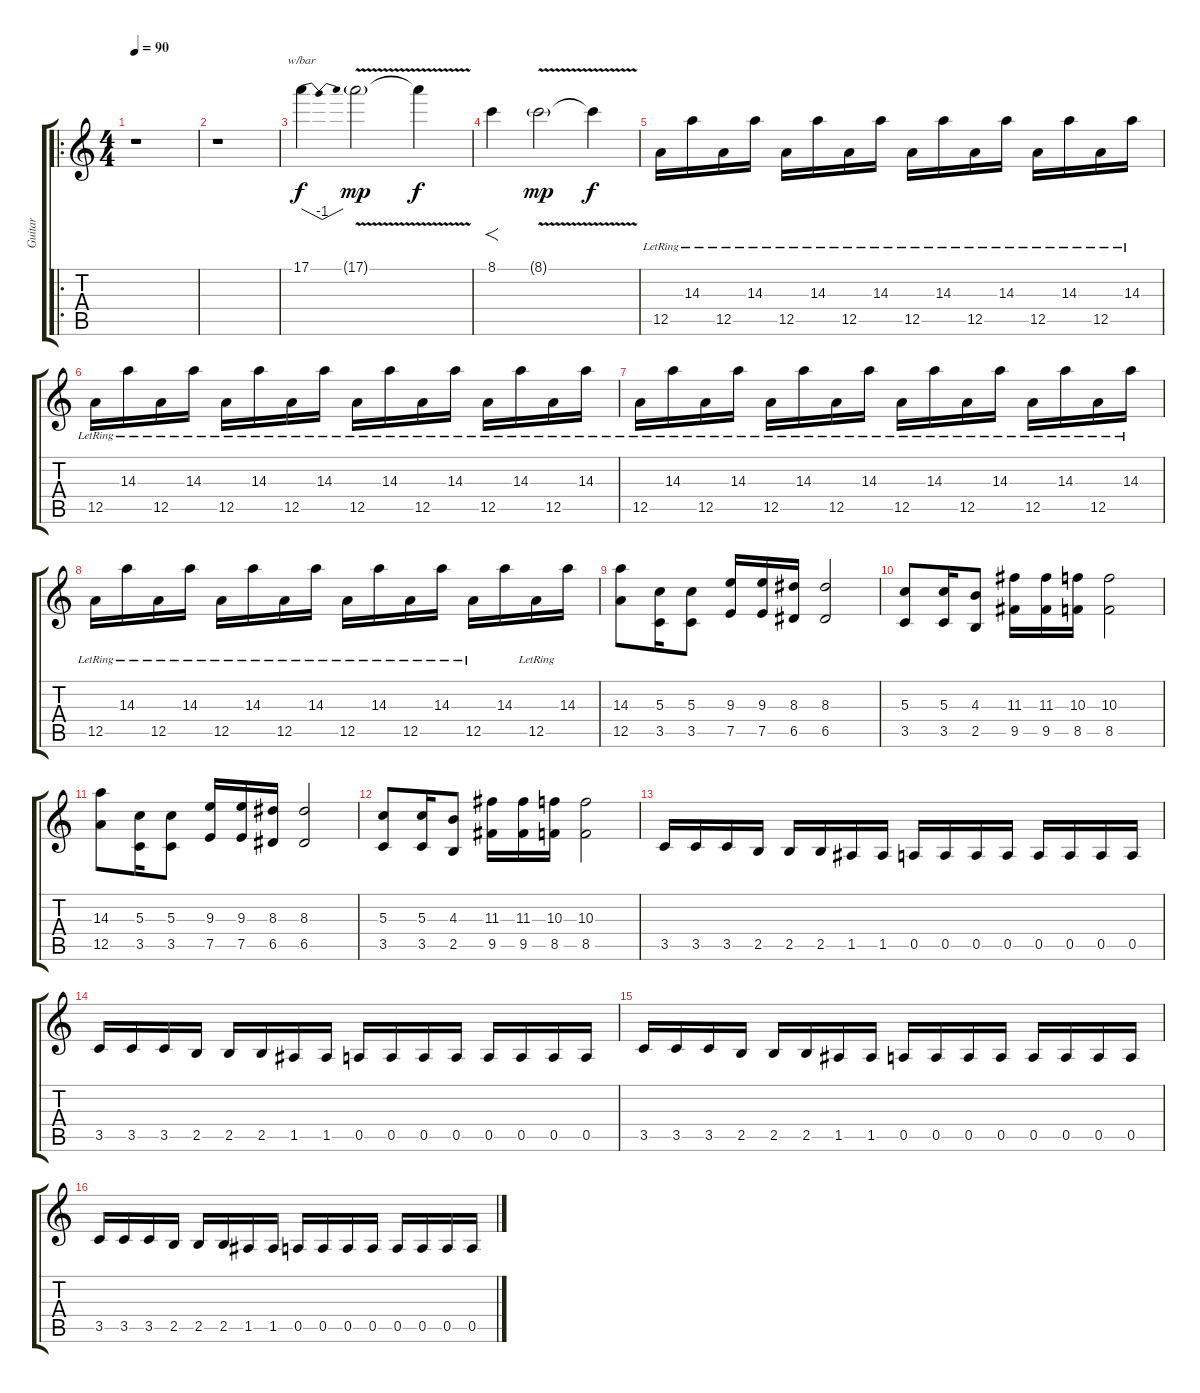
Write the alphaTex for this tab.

\track ("Guitar" "Guitar") {instrument distortionguitar}
\staff {score tabs}
\tuning (E4 B3 G3 D3 A2 E2) {hide}
\ro
\ts (4 4)
\tempo 90
\clef g2
\ks c
r.1{dy f instrument distortionguitar} |
r.1 |
17.1.4{tbe (dip default 0 0 30 -4 60 0)} 17.1{v g}.2{dy mp} 17.1{t}.4{dy f} |
8.1.4{f} 8.1{v g}.2{dy mp} 8.1{t}.4{dy f} |
12.5{lr}.16 14.3{lr}.16 12.5{lr}.16 14.3{lr}.16 12.5{lr}.16 14.3{lr}.16 12.5{lr}.16 14.3{lr}.16 12.5{lr}.16 14.3{lr}.16 12.5{lr}.16 14.3{lr}.16 12.5{lr}.16 14.3{lr}.16 12.5{lr}.16 14.3{lr}.16 |
12.5{lr}.16 14.3{lr}.16 12.5{lr}.16 14.3{lr}.16 12.5{lr}.16 14.3{lr}.16 12.5{lr}.16 14.3{lr}.16 12.5{lr}.16 14.3{lr}.16 12.5{lr}.16 14.3{lr}.16 12.5{lr}.16 14.3{lr}.16 12.5{lr}.16 14.3{lr}.16 |
12.5{lr}.16 14.3{lr}.16 12.5{lr}.16 14.3{lr}.16 12.5{lr}.16 14.3{lr}.16 12.5{lr}.16 14.3{lr}.16 12.5{lr}.16 14.3{lr}.16 12.5{lr}.16 14.3{lr}.16 12.5{lr}.16 14.3{lr}.16 12.5{lr}.16 14.3{lr}.16 |
12.5{lr}.16 14.3{lr}.16 12.5{lr}.16 14.3{lr}.16 12.5{lr}.16 14.3{lr}.16 12.5{lr}.16 14.3{lr}.16 12.5{lr}.16 14.3{lr}.16 12.5{lr}.16 14.3{lr}.16 12.5{lr}.16 14.3.16 12.5{lr}.16 14.3.16 |
(14.3 12.5).8 (5.3 3.5).16 (5.3 3.5).8 (9.3 7.5).16 (9.3 7.5).16 (8.3 6.5).16 (8.3 6.5).2 |
(5.3 3.5).8 (5.3 3.5).16 (4.3 2.5).8 (11.3 9.5).16 (11.3 9.5).16 (10.3 8.5).16 (10.3 8.5).2 |
(14.3 12.5).8 (5.3 3.5).16 (5.3 3.5).8 (9.3 7.5).16 (9.3 7.5).16 (8.3 6.5).16 (8.3 6.5).2 |
(5.3 3.5).8 (5.3 3.5).16 (4.3 2.5).8 (11.3 9.5).16 (11.3 9.5).16 (10.3 8.5).16 (10.3 8.5).2 |
3.5.16 3.5.16 3.5.16 2.5.16 2.5.16 2.5.16 1.5.16 1.5.16 0.5.16 0.5.16 0.5.16 0.5.16 0.5.16 0.5.16 0.5.16 0.5.16 |
3.5.16 3.5.16 3.5.16 2.5.16 2.5.16 2.5.16 1.5.16 1.5.16 0.5.16 0.5.16 0.5.16 0.5.16 0.5.16 0.5.16 0.5.16 0.5.16 |
3.5.16 3.5.16 3.5.16 2.5.16 2.5.16 2.5.16 1.5.16 1.5.16 0.5.16 0.5.16 0.5.16 0.5.16 0.5.16 0.5.16 0.5.16 0.5.16 |
3.5.16 3.5.16 3.5.16 2.5.16 2.5.16 2.5.16 1.5.16 1.5.16 0.5.16 0.5.16 0.5.16 0.5.16 0.5.16 0.5.16 0.5.16 0.5.16
